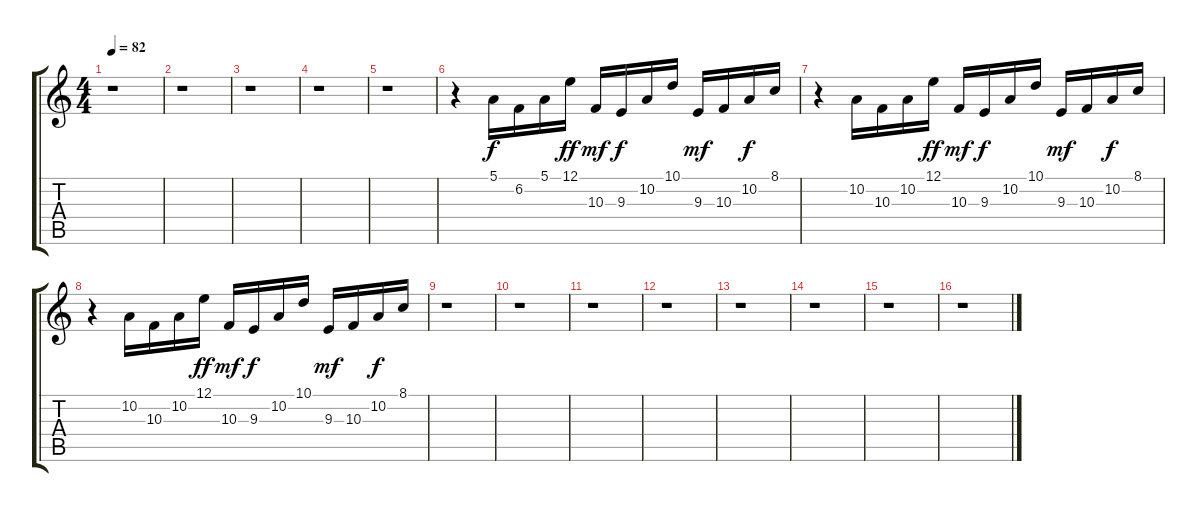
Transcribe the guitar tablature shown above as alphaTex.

\track "" {instrument orchestralharp}
\staff {score tabs}
\tuning (E4 B3 G3 D3 A2 E2) {hide}
\ts (4 4)
\tempo 82
\clef g2
\ks c
r.1{dy f instrument orchestralharp} |
r.1 |
r.1 |
r.1 |
r.1 |
r.4 5.1.16 6.2.16 5.1.16 12.1.16{dy ff} 10.3.16{dy mf} 9.3.16{dy f} 10.2.16 10.1.16 9.3.16{dy mf} 10.3.16 10.2.16{dy f} 8.1.16 |
r.4 10.2.16 10.3.16 10.2.16 12.1.16{dy ff} 10.3.16{dy mf} 9.3.16{dy f} 10.2.16 10.1.16 9.3.16{dy mf} 10.3.16 10.2.16{dy f} 8.1.16 |
r.4 10.2.16 10.3.16 10.2.16 12.1.16{dy ff} 10.3.16{dy mf} 9.3.16{dy f} 10.2.16 10.1.16 9.3.16{dy mf} 10.3.16 10.2.16{dy f} 8.1.16 |
r.1 |
r.1 |
r.1 |
r.1 |
r.1 |
r.1 |
r.1 |
r.1
